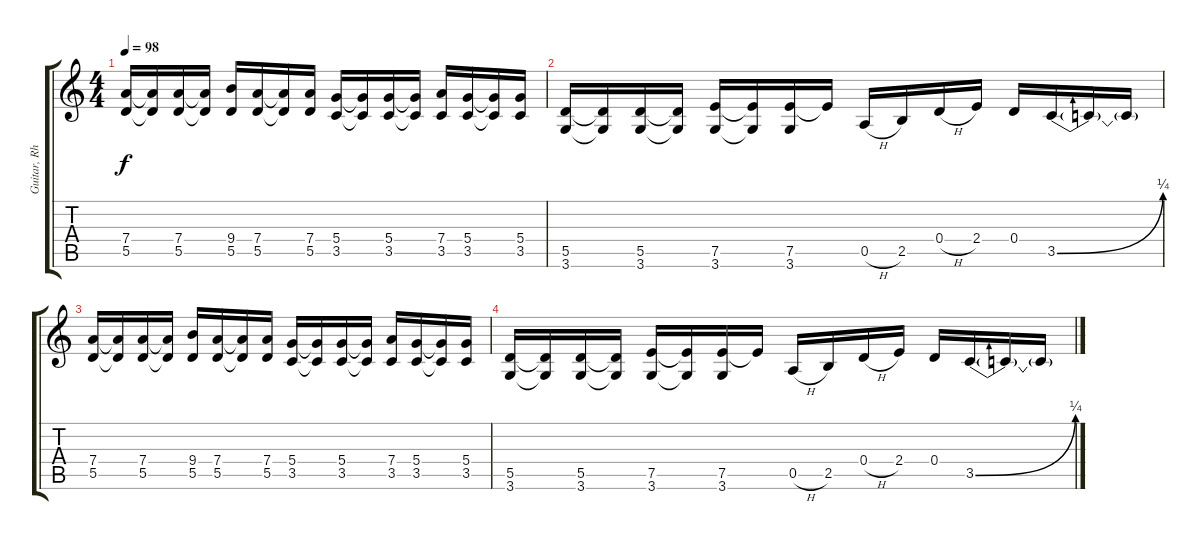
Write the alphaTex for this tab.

\track ("Guitar, Rhythm" "Guitar, Rh") {instrument electricguitarclean}
\staff {score tabs}
\tuning (E4 B3 G3 D3 A2 E2) {hide}
\ts (4 4)
\tempo 98
\clef g2
\ks c
(7.4 5.5).16{dy f volume 2} (7.4{t} 5.5{t}).16 (7.4 5.5).16 (7.4{t} 5.5{t}).16 (9.4 5.5).16 (7.4 5.5).16 (7.4{t} 5.5{t}).16 (7.4 5.5).16 (5.4 3.5).16 (5.4{t} 3.5{t}).16 (5.4 3.5).16 (5.4{t} 3.5{t}).16 (7.4 3.5).16 (5.4 3.5).16 (5.4{t} 3.5{t}).16 (5.4 3.5).16 |
(5.5 3.6).16 (5.5{t} 3.6{t}).16 (5.5 3.6).16 (5.5{t} 3.6{t}).16 (7.5 3.6).16 (7.5{t} 3.6{t}).16 (7.5 3.6).16 7.5{t}.16 0.5{h}.16 2.5.16 0.4{h}.16 2.4.16 0.4.16 3.5{be (bend 0 0 60 1)}.16 3.5{t}.16 3.5{t}.16 |
(7.4 5.5).16 (7.4{t} 5.5{t}).16 (7.4 5.5).16 (7.4{t} 5.5{t}).16 (9.4 5.5).16 (7.4 5.5).16 (7.4{t} 5.5{t}).16 (7.4 5.5).16 (5.4 3.5).16 (5.4{t} 3.5{t}).16 (5.4 3.5).16 (5.4{t} 3.5{t}).16 (7.4 3.5).16 (5.4 3.5).16 (5.4{t} 3.5{t}).16 (5.4 3.5).16 |
(5.5 3.6).16 (5.5{t} 3.6{t}).16 (5.5 3.6).16 (5.5{t} 3.6{t}).16 (7.5 3.6).16 (7.5{t} 3.6{t}).16 (7.5 3.6).16 7.5{t}.16 0.5{h}.16 2.5.16 0.4{h}.16 2.4.16 0.4.16 3.5{be (bend 0 0 60 1)}.16 3.5{t}.16 3.5{t}.16
